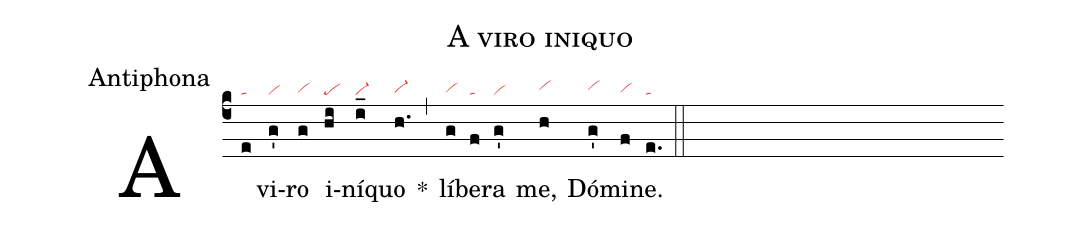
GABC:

name:A viro iniquo;
office-part:Antiphona;
nabc-lines:1;
%%
(c4)
A(e|ta) vi(g'|vi)ro(g|vihg) i(hi|pe)ní(i_|vi-)quo(h.|vi-hg) *(,)
lí(g|vihg)be(f|ta)ra(g'|vi) me,(h|vihh) Dó(g'|vihh)mi(f|vihg)ne.(e.|ta) (::)
